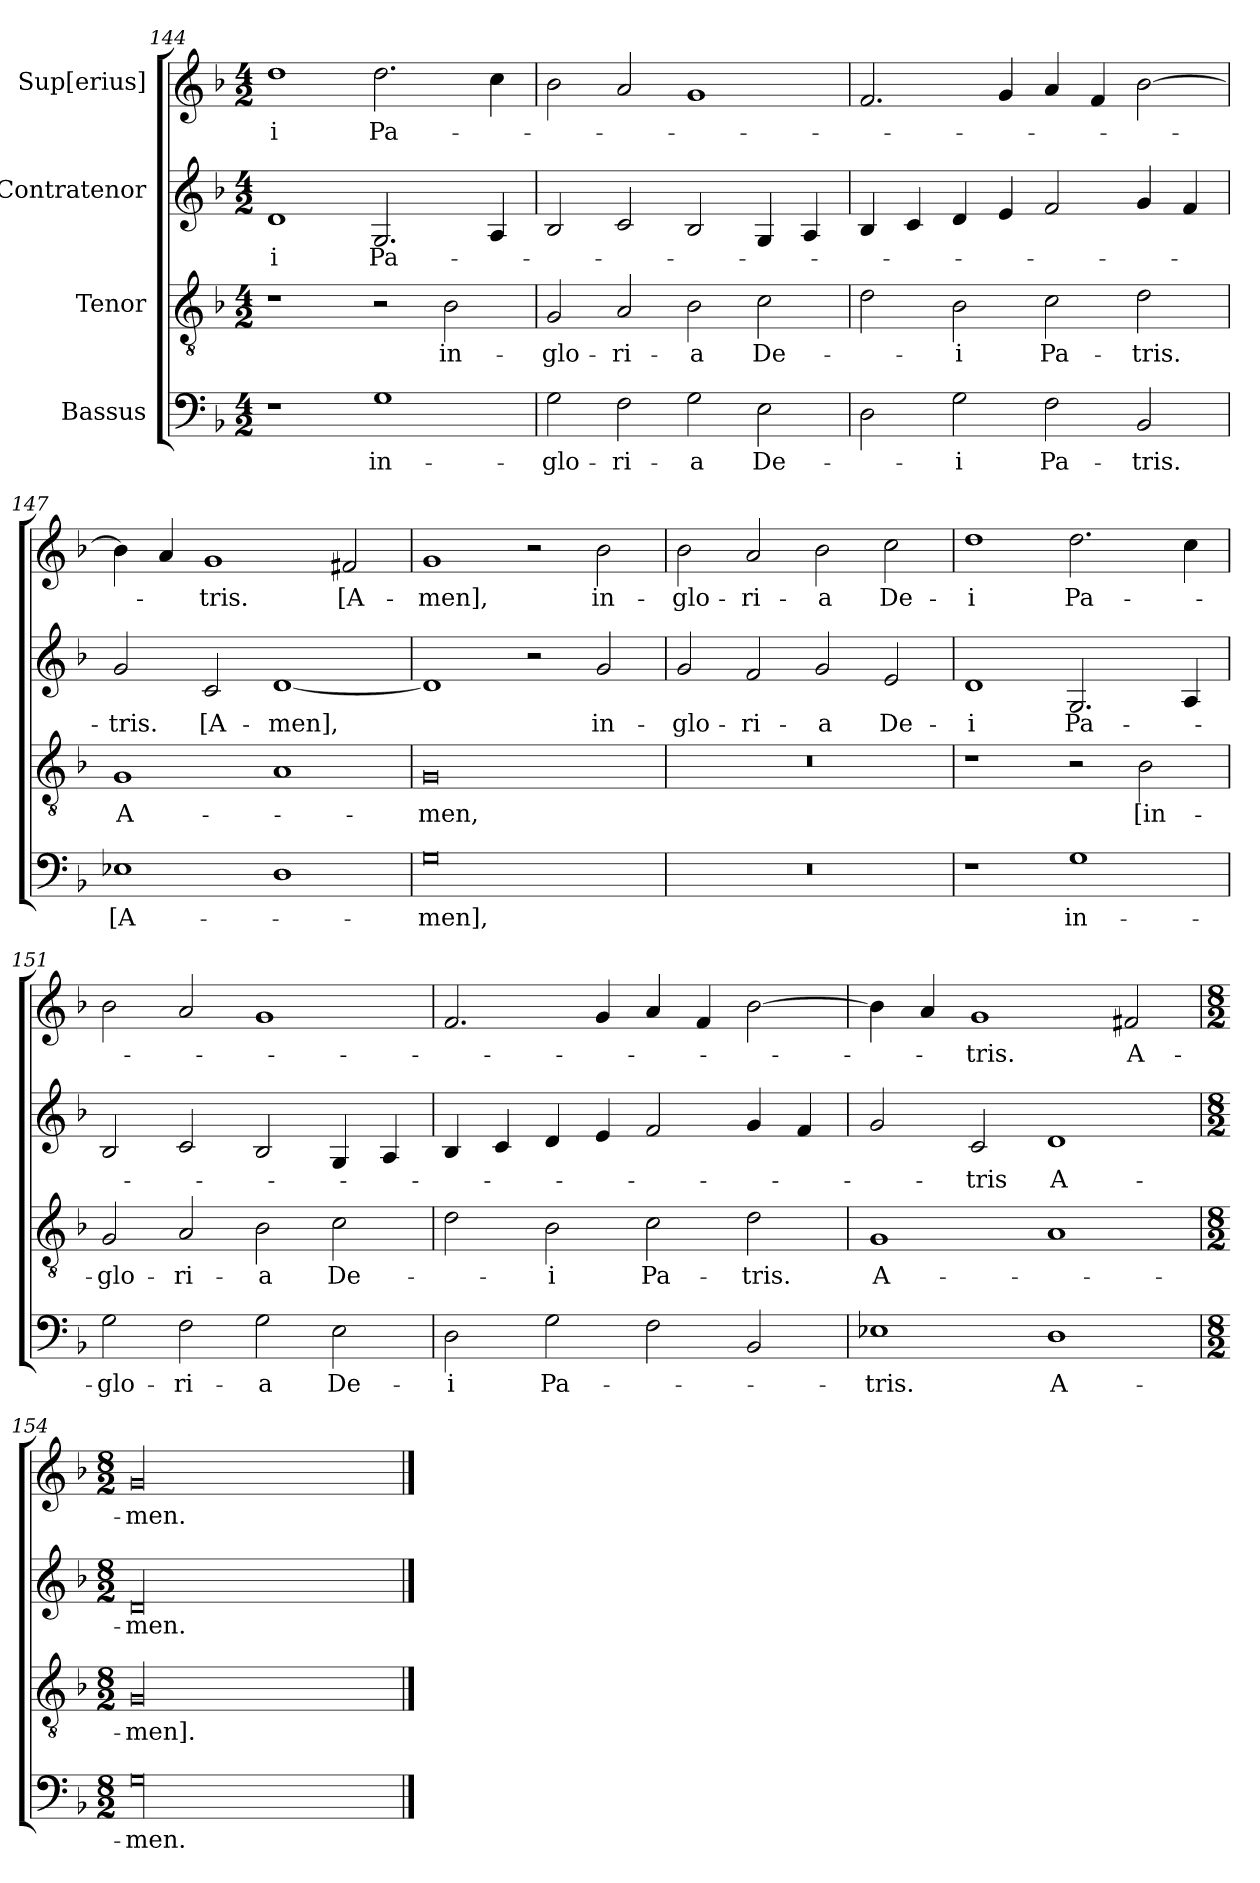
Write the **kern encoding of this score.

**kern	**text	**kern	**text	**kern	**text	**kern	**text
*part4	*part4	*part3	*part3	*part2	*part2	*part1	*part1
*staff4	*staff4	*staff3	*staff3	*staff2	*staff2	*staff1	*staff1
*I"Bassus	*	*I"Tenor	*	*I"Contratenor	*	*I"Sup[erius]	*
*clefF4	*	*clefGv2	*	*clefG2	*	*clefG2	*
*k[b-]	*	*k[b-]	*	*k[b-]	*	*k[b-]	*
*M4/2	*	*M4/2	*	*M4/2	*	*M4/2	*
=144	=144	=144	=144	=144	=144	=144	=144
1r	.	1r	.	1d/	-i	1dd\	-i
1G\	in-	2r	.	2.G/	Pa-	2.dd\	Pa-
.	.	2B-\	in-	.	.	.	.
.	.	.	.	4A/	.	4cc\	.
=145	=145	=145	=145	=145	=145	=145	=145
2G\	glo-	2G/	glo-	2B-/	.	2b-\	.
2F\	-ri-	2A/	-ri-	2c/	.	2a/	.
2G\	-a	2B-\	-a	2B-/	.	1g/	.
2E\	De-	2c\	De-	4G/	.	.	.
.	.	.	.	4A/	.	.	.
=146	=146	=146	=146	=146	=146	=146	=146
2D\	.	2d\	.	4B-/	.	2.f/	.
.	.	.	.	4c/	.	.	.
2G\	-i	2B-\	-i	4d/	.	.	.
.	.	.	.	4e/	.	4g/	.
2F\	Pa-	2c\	Pa-	2f/	.	4a/	.
.	.	.	.	.	.	4f/	.
2BB-/	-tris.	2d\	-tris.	4g/	.	[2b-\	.
.	.	.	.	4f/	.	.	.
=147	=147	=147	=147	=147	=147	=147	=147
1E-X\	[A-	1G/	A-	2g/	-tris.	4b-\]	.
.	.	.	.	.	.	4a/	.
.	.	.	.	2c/	[A-	1g/	-tris.
1D\	.	1A/	.	[1d/	-men],	.	.
.	.	.	.	.	.	2f#X/	[A-
=148	=148	=148	=148	=148	=148	=148	=148
0G\	-men],	0G/	-men,	1d/]	.	1g/	-men],
.	.	.	.	2r	.	2r	.
.	.	.	.	2g/	in-	2b-\	in-
=149	=149	=149	=149	=149	=149	=149	=149
0r	.	0r	.	2g/	glo-	2b-\	glo-
.	.	.	.	2f/	-ri-	2a/	-ri-
.	.	.	.	2g/	-a	2b-\	-a
.	.	.	.	2e/	De-	2cc\	De-
=150	=150	=150	=150	=150	=150	=150	=150
1r	.	1r	.	1d/	-i	1dd\	-i
1G\	in-	2r	.	2.G/	Pa-	2.dd\	Pa-
.	.	2B-\	[in-	.	.	.	.
.	.	.	.	4A/	.	4cc\	.
=151	=151	=151	=151	=151	=151	=151	=151
2G\	glo-	2G/	glo-	2B-/	.	2b-\	.
2F\	-ri-	2A/	-ri-	2c/	.	2a/	.
2G\	-a	2B-\	-a	2B-/	.	1g/	.
2E\	De-	2c\	De-	4G/	.	.	.
.	.	.	.	4A/	.	.	.
=152	=152	=152	=152	=152	=152	=152	=152
2D\	-i	2d\	.	4B-/	.	2.f/	.
.	.	.	.	4c/	.	.	.
2G\	Pa-	2B-\	-i	4d/	.	.	.
.	.	.	.	4e/	.	4g/	.
2F\	.	2c\	Pa-	2f/	.	4a/	.
.	.	.	.	.	.	4f/	.
2BB-/	.	2d\	-tris.	4g/	.	[2b-\	.
.	.	.	.	4f/	.	.	.
=153	=153	=153	=153	=153	=153	=153	=153
1E-X\	-tris.	1G/	A-	2g/	.	4b-\]	.
.	.	.	.	.	.	4a/	.
.	.	.	.	2c/	-tris	1g/	-tris.
1D\	A-	1A/	.	1d/	A-	.	.
.	.	.	.	.	.	2f#X/	A-
=154	=154	=154	=154	=154	=154	=154	=154
*M8/2	*	*M8/2	*	*M8/2	*	*M8/2	*
00G\	-men.	00G/	-men].	00d/	-men.	00g/	-men.
==	==	==	==	==	==	==	==
*-	*-	*-	*-	*-	*-	*-	*-
